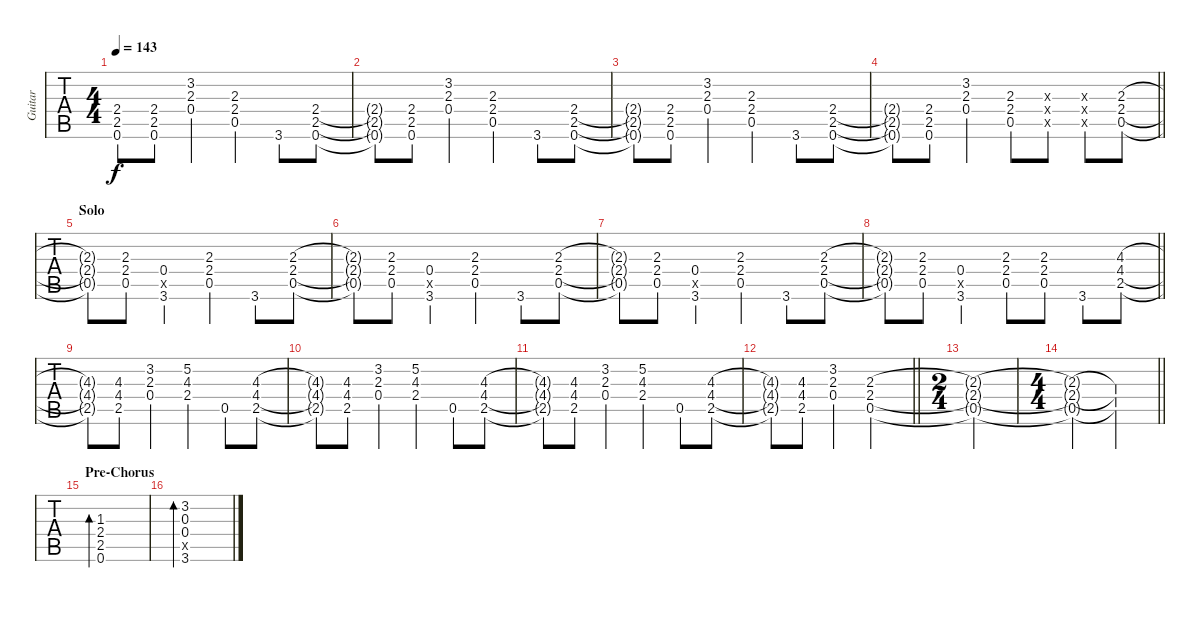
\track ("Guitar" "Guitar") {instrument distortionguitar}
\staff {tabs}
\tuning (F4 C4 Ab3 Eb3 Bb2 F2) {hide}
\ts (4 4)
\tempo 143
\clef g2
\ks c
(2.4{t} 2.5{t} 0.6{t}).8{dy f} (2.4 2.5 0.6).8 (3.2 2.3 0.4).4 (2.3 2.4 0.5).4 3.6.8 (2.4 2.5 0.6).8 |
(2.4{t} 2.5{t} 0.6{t}).8 (2.4 2.5 0.6).8 (3.2 2.3 0.4).4 (2.3 2.4 0.5).4 3.6.8 (2.4 2.5 0.6).8 |
(2.4{t} 2.5{t} 0.6{t}).8 (2.4 2.5 0.6).8 (3.2 2.3 0.4).4 (2.3 2.4 0.5).4 3.6.8 (2.4 2.5 0.6).8 |
\barLineRight lightlight
(2.4{t} 2.5{t} 0.6{t}).8 (2.4 2.5 0.6).8 (3.2 2.3 0.4).4 (2.3 2.4 0.5).8 (2.3{x} 2.4{x} 0.5{x}).8 (2.3{x} 2.4{x} 0.5{x}).8 (2.3 2.4 0.5).8 |
\section ("" "Solo")
(2.3{t} 2.4{t} 0.5{t}).8 (2.3 2.4 0.5).8 (0.4 0.5{x} 3.6).4 (2.3 2.4 0.5).4 3.6.8 (2.3 2.4 0.5).8 |
(2.3{t} 2.4{t} 0.5{t}).8 (2.3 2.4 0.5).8 (0.4 0.5{x} 3.6).4 (2.3 2.4 0.5).4 3.6.8 (2.3 2.4 0.5).8 |
(2.3{t} 2.4{t} 0.5{t}).8 (2.3 2.4 0.5).8 (0.4 0.5{x} 3.6).4 (2.3 2.4 0.5).4 3.6.8 (2.3 2.4 0.5).8 |
\barLineRight lightlight
(2.3{t} 2.4{t} 0.5{t}).8 (2.3 2.4 0.5).8 (0.4 0.5{x} 3.6).4 (2.3 2.4 0.5).8 (2.3 2.4 0.5).8 3.6.8 (4.3 4.4 2.5).8 |
(4.3{t} 4.4{t} 2.5{t}).8 (4.3 4.4 2.5).8 (3.2 2.3 0.4).4 (5.2 4.3 2.4).4 0.5.8 (4.3 4.4 2.5).8 |
(4.3{t} 4.4{t} 2.5{t}).8 (4.3 4.4 2.5).8 (3.2 2.3 0.4).4 (5.2 4.3 2.4).4 0.5.8 (4.3 4.4 2.5).8 |
(4.3{t} 4.4{t} 2.5{t}).8 (4.3 4.4 2.5).8 (3.2 2.3 0.4).4 (5.2 4.3 2.4).4 0.5.8 (4.3 4.4 2.5).8 |
\barLineRight lightlight
(4.3{t} 4.4{t} 2.5{t}).8 (4.3 4.4 2.5).8 (3.2 2.3 0.4).4 (2.3 2.4 0.5).2 |
\ts (2 4)
(2.3{t} 2.4{t} 0.5{t}).2 |
\ts (4 4)
\barLineRight lightlight
(2.3{t} 2.4{t} 0.5{t}).2 (2.3{t} 2.4{t} 0.5{t}).2 |
\section ("" "Pre-Chorus")
(1.3 2.4 2.5 0.6).1{bd 120} |
(3.2 0.3 0.4 0.5{x} 3.6).1{bd 120}
